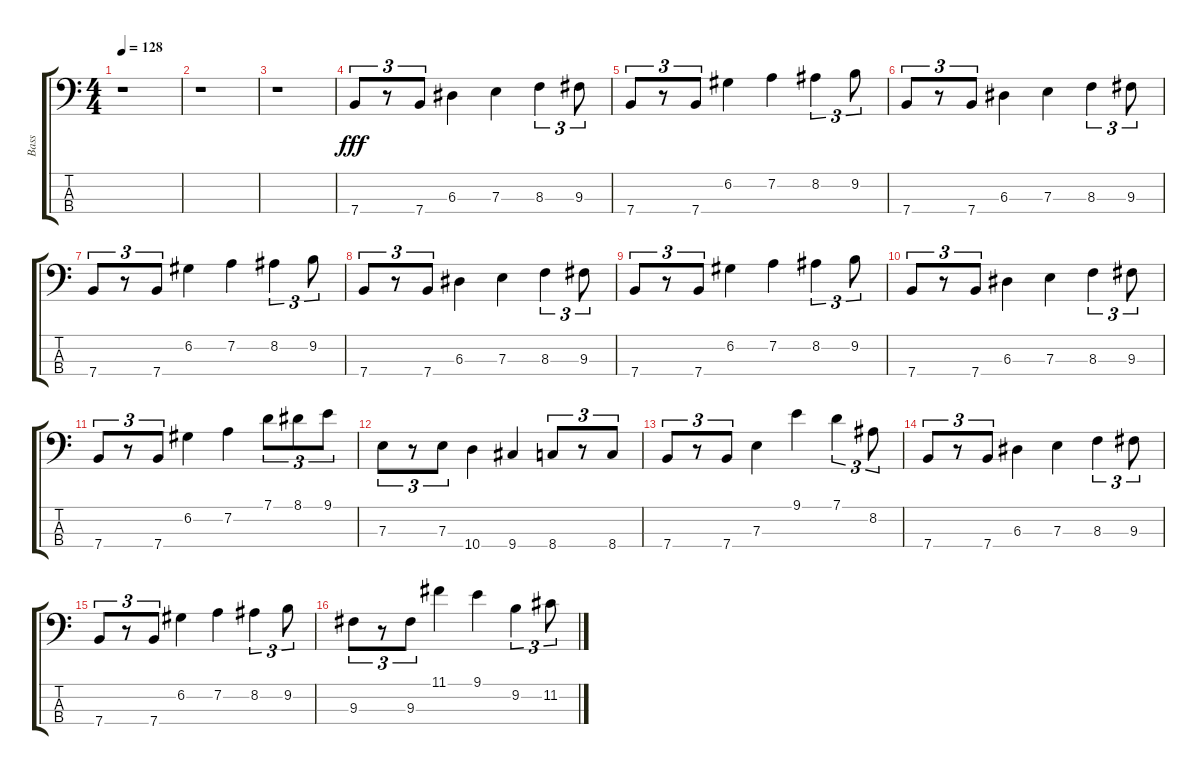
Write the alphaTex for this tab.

\track ("Bass" "Bass") {instrument electricbassfinger}
\staff {score tabs}
\tuning (G2 D2 A1 E1) {hide}
\ts (4 4)
\tempo 128
\clef f4
\ks c
r.1{dy fff instrument electricbassfinger} |
r.1 |
r.1 |
7.4.8{tu (3 2)} r.8{tu (3 2)} 7.4.8{tu (3 2)} 6.3.4 7.3.4 8.3.4{tu (3 2)} 9.3.8{tu (3 2)} |
7.4.8{tu (3 2)} r.8{tu (3 2)} 7.4.8{tu (3 2)} 6.2.4 7.2.4 8.2.4{tu (3 2)} 9.2.8{tu (3 2)} |
7.4.8{tu (3 2)} r.8{tu (3 2)} 7.4.8{tu (3 2)} 6.3.4 7.3.4 8.3.4{tu (3 2)} 9.3.8{tu (3 2)} |
7.4.8{tu (3 2)} r.8{tu (3 2)} 7.4.8{tu (3 2)} 6.2.4 7.2.4 8.2.4{tu (3 2)} 9.2.8{tu (3 2)} |
7.4.8{tu (3 2)} r.8{tu (3 2)} 7.4.8{tu (3 2)} 6.3.4 7.3.4 8.3.4{tu (3 2)} 9.3.8{tu (3 2)} |
7.4.8{tu (3 2)} r.8{tu (3 2)} 7.4.8{tu (3 2)} 6.2.4 7.2.4 8.2.4{tu (3 2)} 9.2.8{tu (3 2)} |
7.4.8{tu (3 2)} r.8{tu (3 2)} 7.4.8{tu (3 2)} 6.3.4 7.3.4 8.3.4{tu (3 2)} 9.3.8{tu (3 2)} |
7.4.8{tu (3 2)} r.8{tu (3 2)} 7.4.8{tu (3 2)} 6.2.4 7.2.4 7.1.8{tu (3 2)} 8.1.8{tu (3 2)} 9.1.8{tu (3 2)} |
7.3.8{tu (3 2)} r.8{tu (3 2)} 7.3.8{tu (3 2)} 10.4.4 9.4.4 8.4.8{tu (3 2)} r.8{tu (3 2)} 8.4.8{tu (3 2)} |
7.4.8{tu (3 2)} r.8{tu (3 2)} 7.4.8{tu (3 2)} 7.3.4 9.1.4 7.1.4{tu (3 2)} 8.2.8{tu (3 2)} |
7.4.8{tu (3 2)} r.8{tu (3 2)} 7.4.8{tu (3 2)} 6.3.4 7.3.4 8.3.4{tu (3 2)} 9.3.8{tu (3 2)} |
7.4.8{tu (3 2)} r.8{tu (3 2)} 7.4.8{tu (3 2)} 6.2.4 7.2.4 8.2.4{tu (3 2)} 9.2.8{tu (3 2)} |
9.3.8{tu (3 2)} r.8{tu (3 2)} 9.3.8{tu (3 2)} 11.1.4 9.1.4 9.2.4{tu (3 2)} 11.2.8{tu (3 2)}
